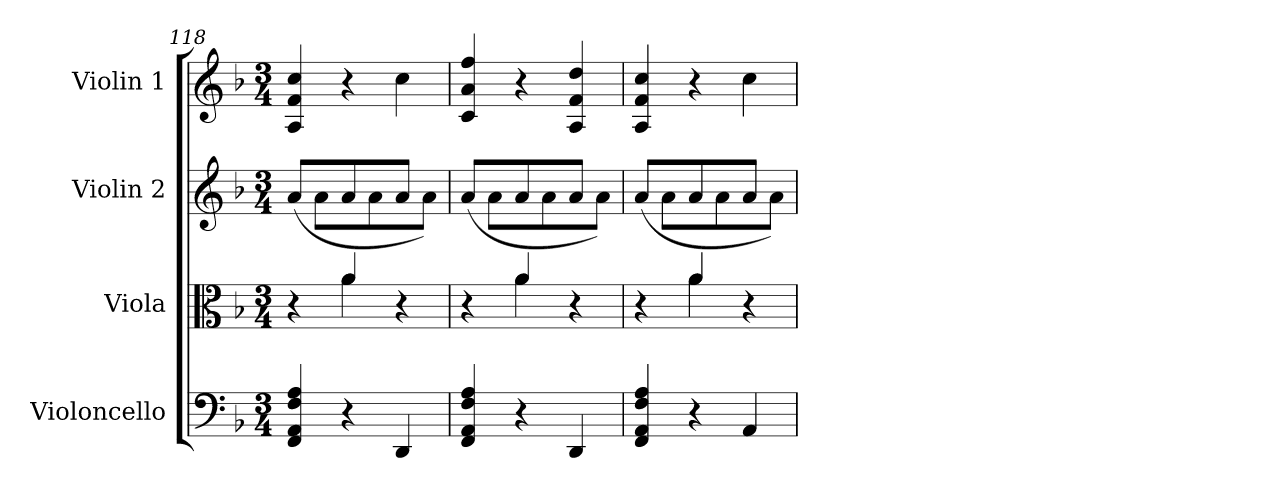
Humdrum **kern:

**kern	**kern	**kern	**kern
*part4	*part3	*part2	*part1
*staff4	*staff3	*staff2	*staff1
*I"Violoncello	*I"Viola	*I"Violin 2	*I"Violin 1
*I'Vc	*I'Vla	*I'Vln	*I'Vln
!!LO:LB:g=z
*clefF4	*clefC3	*clefG2	*clefG2
*k[b-]	*k[b-]	*k[b-]	*k[b-]
*M3/4	*M3/4	*M3/4	*M3/4
=118	=118	=118	=118
*	*^	*^	*
4FF/ 4AA/ 4F/ 4A/	4r	4ryy	(8a/L	8ryy	4A/ 4f/ 4cc/
.	.	.	8ryy	8a\L	.
4r	4a/	4a\	8a/	8ryy	4r
.	.	.	8ryy	8a\	.
4DD/	4r	4ryy	8a/J	8ryy	4cc\
.	.	.	8ryy	8a\J)	.
!!LO:LB:g=z
=119	=119	=119	=119	=119	=119
4FF/ 4AA/ 4F/ 4A/	4r	4ryy	(8a/L	8ryy	4c/ 4a/ 4ff/
.	.	.	8ryy	8a\L	.
4r	4a/	4a\	8a/	8ryy	4r
.	.	.	8ryy	8a\	.
4DD/	4r	4ryy	8a/J	8ryy	4A/ 4f/ 4dd/
.	.	.	8ryy	8a\J)	.
=120	=120	=120	=120	=120	=120
4FF/ 4AA/ 4F/ 4A/	4r	4ryy	(8a/L	8ryy	4A/ 4f/ 4cc/
.	.	.	8ryy	8a\L	.
4r	4a/	4a\	8a/	8ryy	4r
.	.	.	8ryy	8a\	.
4AA/	4r	4ryy	8a/J	8ryy	4cc\
.	.	.	8ryy	8a\J)	.
*	*v	*v	*	*	*
*	*	*v	*v	*
=	=	=	=
*-	*-	*-	*-
